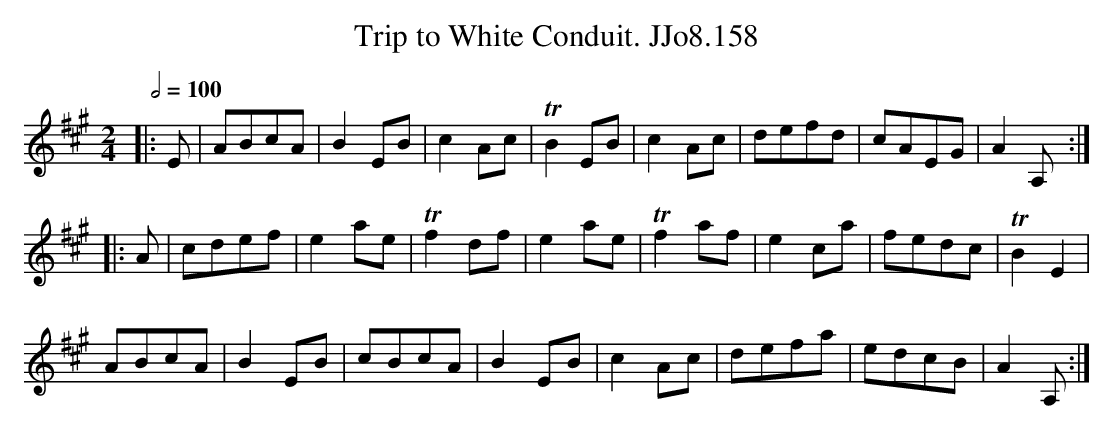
X:1
T:Trip to White Conduit. JJo8.158
M:2/4
L:1/8
Q:1/2=100
K:A
|:E|ABcA|B2EB|c2Ac|TB2EB|c2Ac|defd|cAEG|A2A,:|
|:A|cdef|e2ae|Tf2df|e2ae|Tf2af|e2ca|fedc|TB2E2|
ABcA|B2EB|cBcA|B2EB|c2Ac|defa|edcB|A2A,:|
